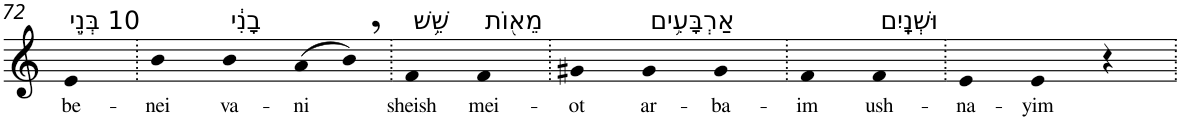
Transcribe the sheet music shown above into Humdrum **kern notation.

**kern	**text
*part1	*part1
*staff1	*staff1
*I"Piano	*
*I'Pno	*
!!LO:PB:g=z
*clefG2	*
*k[]	*
=72	=72
!LO:TX:a:t=10 בְּנֵ֣י	!
!	!LO:LY:b
4e	be-
=73.	=73.
!	!LO:LY:b
4b	-nei
!LO:TX:a:t=בָנִ֔י	!
!	!LO:LY:b
4b	va-
!	!LO:LY:b
(>8a	-ni
8b,)	.
=74.	=74.
!LO:TX:a:t=שֵׁ֥שׁ	!
!	!LO:LY:b
4f	sheish
!LO:TX:a:t=מֵא֖וֹת	!
!	!LO:LY:b
4f	mei-
=75.	=75.
!	!LO:LY:b
4g#X	-ot
!LO:TX:a:t=אַרְבָּעִ֥ים	!
!	!LO:LY:b
4g#	ar-
!	!LO:LY:b
4g#	-ba-
=76.	=76.
!	!LO:LY:b
4f	-im
!LO:TX:a:t=וּשְׁנָֽיִם	!
!	!LO:LY:b
4f	ush-
=77.	=77.
!	!LO:LY:b
4e	-na-
!	!LO:LY:b
4e	-yim
4r	.
=.	=.
*-	*-
